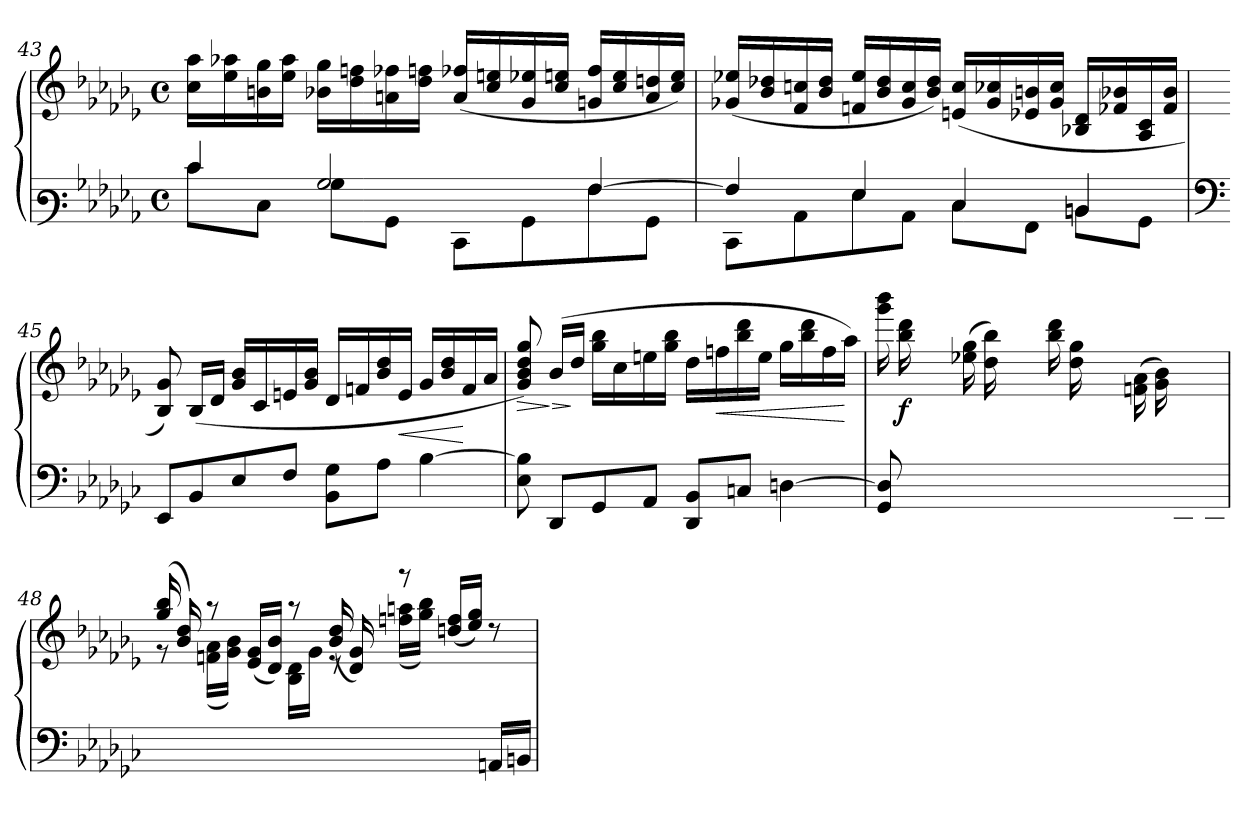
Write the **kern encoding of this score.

**kern	**kern	**dynam
*part1	*part1	*part1
*staff2	*staff1	*staff1/2
!!LO:LB:g=z
*clefF3	*clefG3	*
*k[b-e-a-d-g-c-]	*k[b-e-a-d-g-c-]	*
*M4/4	*M4/4	*
*met(c)	*met(c)	*
=43	=43	=43
*^	*	*
4e-/	8e-\L	16a-\ 16ff\LL	.
.	.	16cc-\ 16ff-X\	.
.	8E-\J	16gn\ 16ee-\	.
.	.	16cc-\ 16ff-\JJ	.
2B-/	8B-\L	16g-X\ 16ee-\LL	.
.	.	16b-\ 16ddn\	.
.	8BB-\J	16fn\ 16dd-X\	.
.	.	16b-\ 16ddn\JJ	.
.	8EE-\L	(<16f/ 16dd-X/LL	.
.	.	16a-/ 16ccn/	.
.	8BB-\	16e-/ 16cc-X/	.
.	.	16a-/ 16ccn/JJ	.
[>4A-/	8A-\	16en/ 16dd-/LL	.
.	.	16a-/ 16cc/	.
.	8BB-\J	16f/ 16bn/	.
.	.	16a-/ 16cc/JJ)	.
=44	=44	=44	=44
4A-/]	8EE-\L	(<16e-X/ 16cc-X/LL	.
.	.	16g-/ 16b-X/	.
.	8C-\	16d-/ 16an/	.
.	.	16g-/ 16b-/JJ	.
4G-/	8G-\	16dn/ 16cc-/LL	.
.	.	16g-/ 16b-/	.
.	8C-\J	16e-/ 16a/	.
.	.	16g-/ 16b-/JJ)	.
4E-/	8E-\L	(<16cn/ 16a/LL	.
.	.	16e-/ 16a-X/	.
.	8AA-\J	16c-X/ 16gn/	.
.	.	16e-/ 16a-/JJ	.
4Dn/	8Dn\L	16G-X/ 16B-/LL	.
.	.	16d-X/ 16g-X/	.
.	8BB-\J	16F/ 16A-/	.
.	.	16d-/ 16g-/JJ	.
*v	*v	*	*
!!LO:LB:g=z
=45	=45	=45
*clefF4	*	*
8EE-/L	8G-/ 8e-/)	.
8BB-/	(<16G-/LL	.
.	16B-/JJ	.
8E-/	16e-/ 16g-/LL	.
.	16A-/	.
8F/J	16cn/	.
.	16e-/ 16g-/JJ	.
8BB-\ 8G-\L	16B-/LL	.
.	16dn/	.
8A-\J	16g-/ 16b-/	.
!	!	!LO:HP:b
.	16c/JJ	<
[>4B-\	16e-/LL	.
.	16g-/ 16b-/	.
.	16d/	[
.	16f/JJ	.
=46	=46	=46
!	!	!LO:HP:b
8E-\ 8B-\]	8e-/ 8g-/ 8b-/ 8ee-/)	>
!	!	!LO:HP:n=1:b
8DD-/L	(>16g-/LL	] >
.	16b-/JJ	]
8GG-/	16ee-\ 16gg-\LL	.
.	16a-\	.
8AA-/J	16ccn\	.
.	16ee-\ 16gg-\JJ	.
8DD-/ 8BB-/L	16b-\LL	.
!	!	!LO:HP:b
.	16ddn\	<
8C/J	16gg-\ 16bb-\	.
.	16cc\JJ	.
[>4D\	16ee-\LL	.
.	16gg-\ 16bb-\	.
.	16dd\	.
.	16ff\JJ)	[
=47	=47	=47
*^	*	*
8ryy	8GG-/ 8D/]	16eee-\ 16ggg-\LL	.
!	!	!	!LO:DY:b
.	.	16gg-\ 16bb-\	f
16Fn/ 16A-/	2..ryy	8ryy	.
16G-/ 16B-/JJ	.	.	.
8ryy	.	(>16cc-X\ 16ee-\LL	.
.	.	16b-\ 16gg-\)	.
16BB-/ 16D-/	.	8ryy	.
16G-/JJ	.	.	.
8ryy	.	16gg-\ 16bb-\LL	.
.	.	16b-\ 16ee-\	.
16AA-/ 16Cn/	.	8ryy	.
16BB-/ 16D-/JJ	.	.	.
8ryy	.	(>16dn\ 16f\LL	.
.	.	16e-\ 16g-\)	.
16EE-/ 16GG-/	.	8ryy	.
16DD/ 16BB-/JJ	.	.	.
*v	*v	*	*
!!LO:LB:g=z
=48	=48	=48
*	*^	*
2..ryy	(>16ee-/ 16gg-/KK	8re	.
.	16g-/ 16b-/kk)	.	.
.	8rff	(<16dn\ 16f\LL	.
.	.	16e-\ 16g-\JJ)	.
.	(>16c-/ 16e-/LL	8ryy	.
.	16B-/ 16g-/JJ)	.	.
.	16G-\ 16B-\LL	8rff	.
.	16e-\JJ	.	.
.	8rB	(>16g-/ 16b-/KK	.
.	.	16B-/ 16e-/kk)	.
.	8rddd	(<16dd\ 16ffn\LL	.
.	.	16ee-\ 16gg-\JJ)	.
.	(>16bn/ 16dd/LL	4ryy	.
.	16cc-/ 16ee-/JJ)	.	.
16AAn/LL	8rb	.	.
16BB/JJ	.	.	.
*	*v	*v	*
=	=	=
*-	*-	*-
